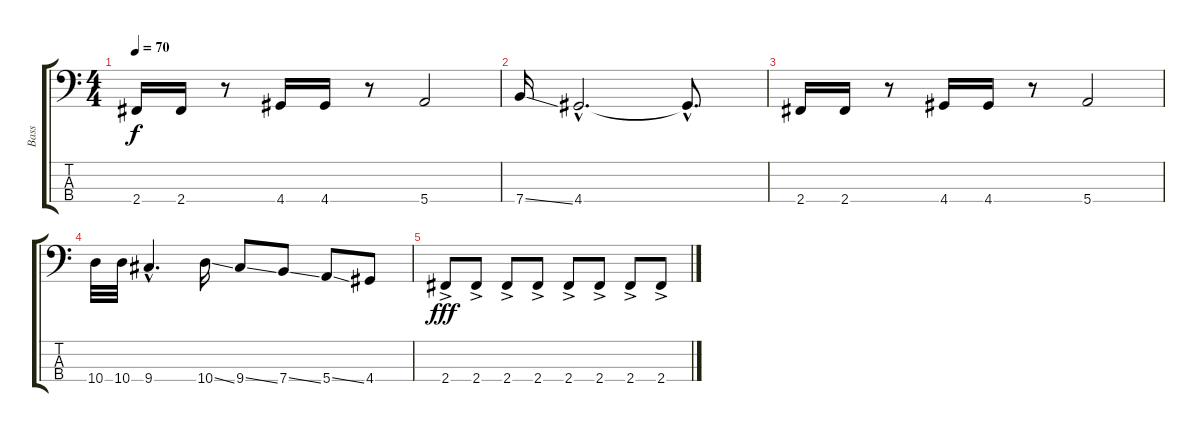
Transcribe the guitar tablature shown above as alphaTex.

\track ("Bass" "Bass") {instrument electricbassfinger}
\staff {score tabs}
\tuning (G2 D2 A1 E1) {hide}
\ts (4 4)
\tempo 70
\clef f4
\ks c
2.4.16{dy f} 2.4.16 r.8 4.4.16 4.4.16 r.8 5.4.2 |
7.4{ss}.16 4.4{hac}.2{d} 4.4{hac t}.8{d} |
2.4.16 2.4.16 r.8 4.4.16 4.4.16 r.8 5.4.2 |
10.4.32 10.4.32 9.4{hac}.4{d} 10.4{ss}.16 9.4{ss}.8 7.4{ss}.8 5.4{ss}.8 4.4.8 |
2.4{ac}.8{dy fff} 2.4{ac}.8 2.4{ac}.8 2.4{ac}.8 2.4{ac}.8 2.4{ac}.8 2.4{ac}.8 2.4{ac}.8
